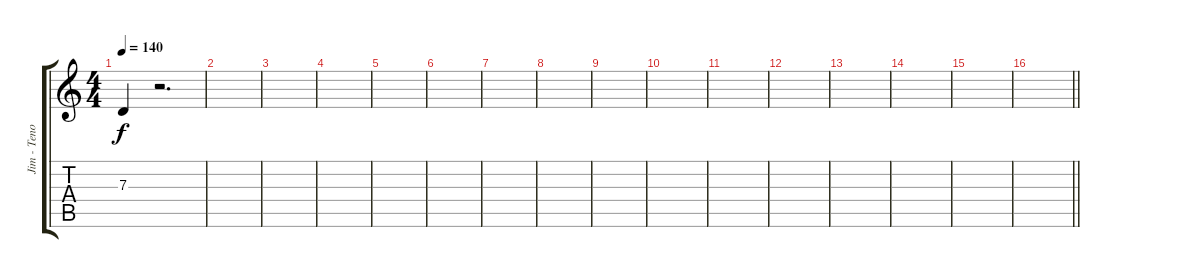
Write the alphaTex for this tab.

\track ("Jim - Tenor Sax" "Jim - Teno") {instrument tenorsax}
\staff {score tabs}
\tuning (E4 B3 G3 D3 A2 E2) {hide}
\ts (4 4)
\tempo 140
\clef g2
\ks c
7.3.4{dy f} r.2{d} |
|
|
|
|
|
|
|
|
|
|
|
|
|
|
\barLineRight lightlight
